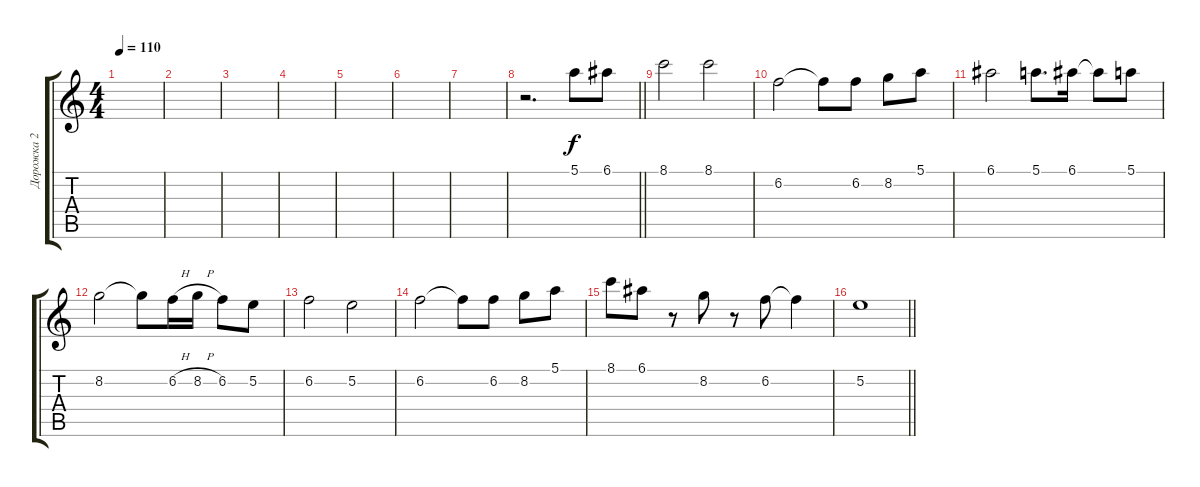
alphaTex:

\track ("Дорожка 2" "Дорожка 2") {instrument acousticguitarnylon}
\staff {score tabs}
\tuning (E4 B3 G3 D3 A2 E2) {hide}
\ts (4 4)
\tempo 110
\clef g2
\ks c
|
|
|
|
|
|
|
\barLineRight lightlight
r.2{d} 5.1.8 6.1.8 |
8.1.2 8.1.2 |
6.2.2 6.2{t}.8 6.2.8 8.2.8 5.1.8 |
6.1.2 5.1.8{d} 6.1.16 6.1{t}.8 5.1.8 |
8.2.2 8.2{t}.8 6.2{h}.16 8.2{h}.16 6.2.8 5.2.8 |
6.2.2 5.2.2 |
6.2.2 6.2{t}.8 6.2.8 8.2.8 5.1.8 |
8.1.8 6.1.8 r.8 8.2.8 r.8 6.2.8 6.2{t}.4 |
\barLineRight lightlight
5.2.1
